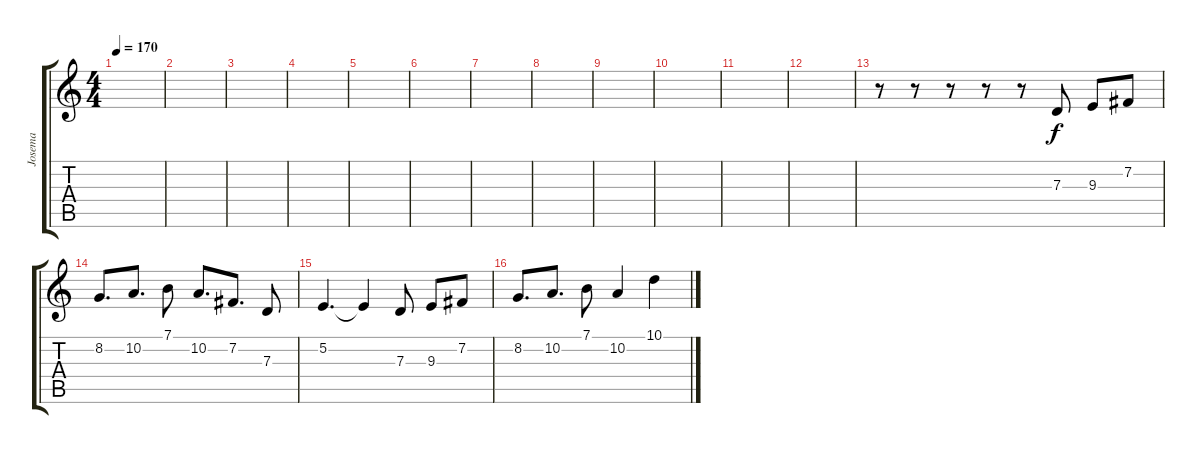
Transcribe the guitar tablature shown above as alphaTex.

\track ("Josema" "Josema") {instrument flute}
\staff {score tabs}
\tuning (E4 B3 G3 D3 A2 E2) {hide}
\ts (4 4)
\tempo 170
\clef g2
\ks c
|
|
|
|
|
|
|
|
|
|
|
|
r.8 r.8 r.8 r.8 r.8 7.3.8 9.3.8 7.2.8 |
8.2.8{d} 10.2.8{d} 7.1.8 10.2.8{d} 7.2.8{d} 7.3.8 |
5.2.4{d} 5.2{t}.4 7.3.8 9.3.8 7.2.8 |
8.2.8{d} 10.2.8{d} 7.1.8 10.2.4 10.1.4
